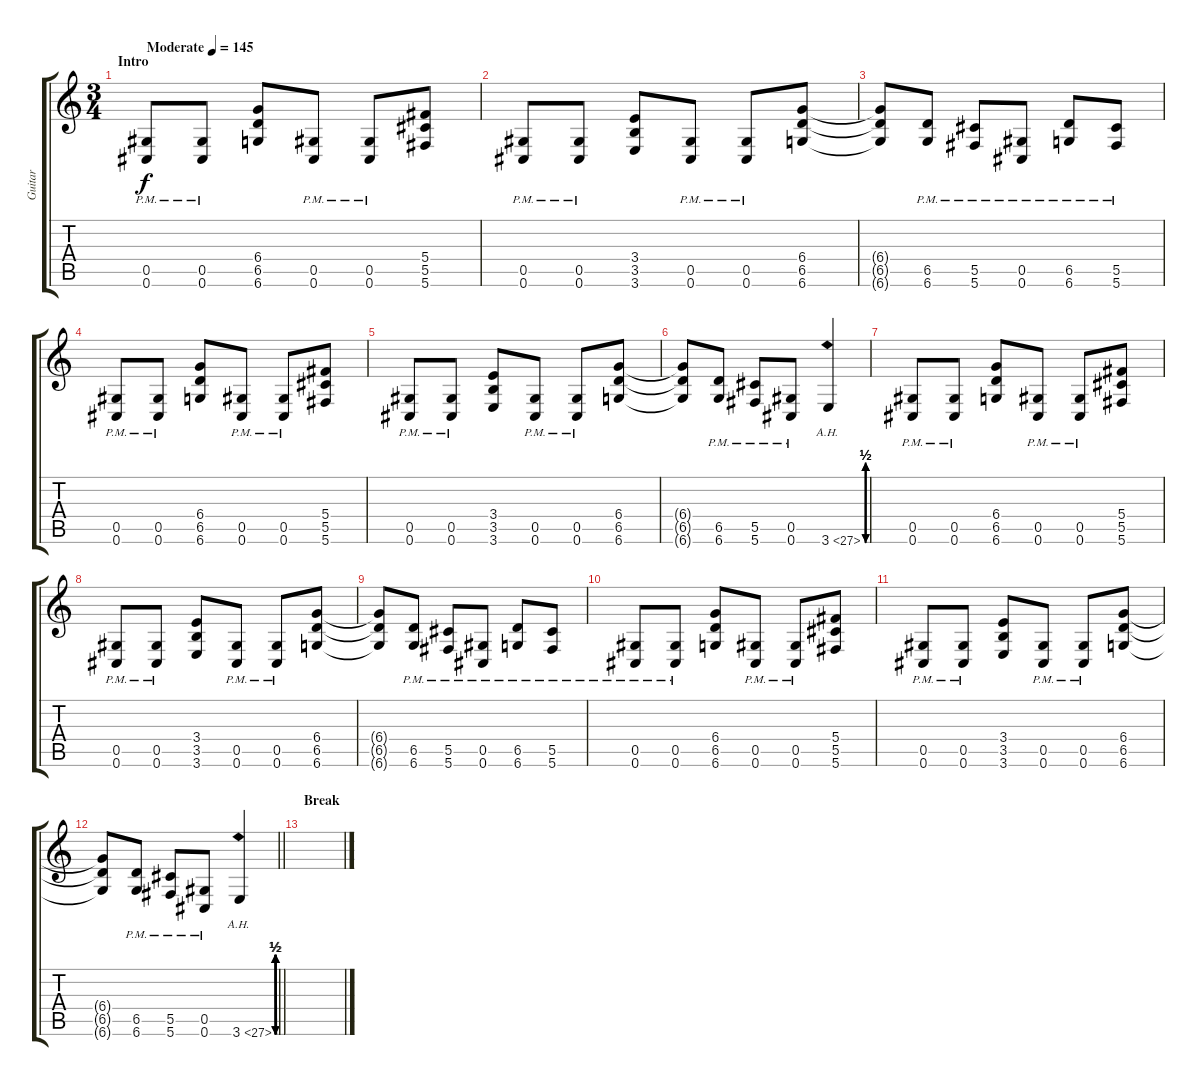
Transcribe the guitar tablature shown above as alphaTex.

\track ("Guitar" "Guitar") {instrument overdrivenguitar}
\staff {score tabs}
\tuning (Eb4 Bb3 Gb3 Db3 Ab2 Db2) {hide}
\ts (3 4)
\section ("" "Intro")
\tempo (145 "Moderate")
\clef g2
\ks c
(0.5{pm} 0.6{pm}).8{dy f instrument overdrivenguitar} (0.5{pm} 0.6{pm}).8 (6.4 6.5 6.6).8 (0.5{pm} 0.6{pm}).8 (0.5{pm} 0.6{pm}).8 (5.4 5.5 5.6).8 |
(0.5{pm} 0.6{pm}).8 (0.5{pm} 0.6{pm}).8 (3.4 3.5 3.6).8 (0.5{pm} 0.6{pm}).8 (0.5{pm} 0.6{pm}).8 (6.4 6.5 6.6).8 |
(6.4{t} 6.5{t} 6.6{t}).8 (6.5 6.6{pm}).8 (5.5 5.6{pm}).8 (0.5 0.6{pm}).8 (6.5 6.6{pm}).8 (5.5 5.6{pm}).8 |
(0.5{pm} 0.6{pm}).8 (0.5{pm} 0.6{pm}).8 (6.4 6.5 6.6).8 (0.5{pm} 0.6{pm}).8 (0.5{pm} 0.6{pm}).8 (5.4 5.5 5.6).8 |
(0.5{pm} 0.6{pm}).8 (0.5{pm} 0.6{pm}).8 (3.4 3.5 3.6).8 (0.5{pm} 0.6{pm}).8 (0.5{pm} 0.6{pm}).8 (6.4 6.5 6.6).8 |
(6.4{t} 6.5{t} 6.6{t}).8 (6.5{pm} 6.6{pm}).8 (5.5{pm} 5.6{pm}).8 (0.5{pm} 0.6{pm}).8 3.6{be (custom 0 0 15 2 30 0 41 2 50 0 60 2) ah 24}.4 |
(0.5{pm} 0.6{pm}).8 (0.5{pm} 0.6{pm}).8 (6.4 6.5 6.6).8 (0.5{pm} 0.6{pm}).8 (0.5{pm} 0.6{pm}).8 (5.4 5.5 5.6).8 |
(0.5{pm} 0.6{pm}).8 (0.5{pm} 0.6{pm}).8 (3.4 3.5 3.6).8 (0.5{pm} 0.6{pm}).8 (0.5{pm} 0.6{pm}).8 (6.4 6.5 6.6).8 |
(6.4{t} 6.5{t} 6.6{t}).8 (6.5 6.6{pm}).8 (5.5 5.6{pm}).8 (0.5 0.6{pm}).8 (6.5 6.6{pm}).8 (5.5 5.6{pm}).8 |
(0.5{pm} 0.6{pm}).8 (0.5{pm} 0.6{pm}).8 (6.4 6.5 6.6).8 (0.5{pm} 0.6{pm}).8 (0.5{pm} 0.6{pm}).8 (5.4 5.5 5.6).8 |
(0.5{pm} 0.6{pm}).8 (0.5{pm} 0.6{pm}).8 (3.4 3.5 3.6).8 (0.5{pm} 0.6{pm}).8 (0.5{pm} 0.6{pm}).8 (6.4 6.5 6.6).8 |
\barLineRight lightlight
(6.4{t} 6.5{t} 6.6{t}).8 (6.5{pm} 6.6{pm}).8 (5.5{pm} 5.6{pm}).8 (0.5{pm} 0.6{pm}).8 3.6{be (custom 0 0 15 2 30 0 39 2 50 0 60 2) ah 24}.4 |
\section ("" "Break")
